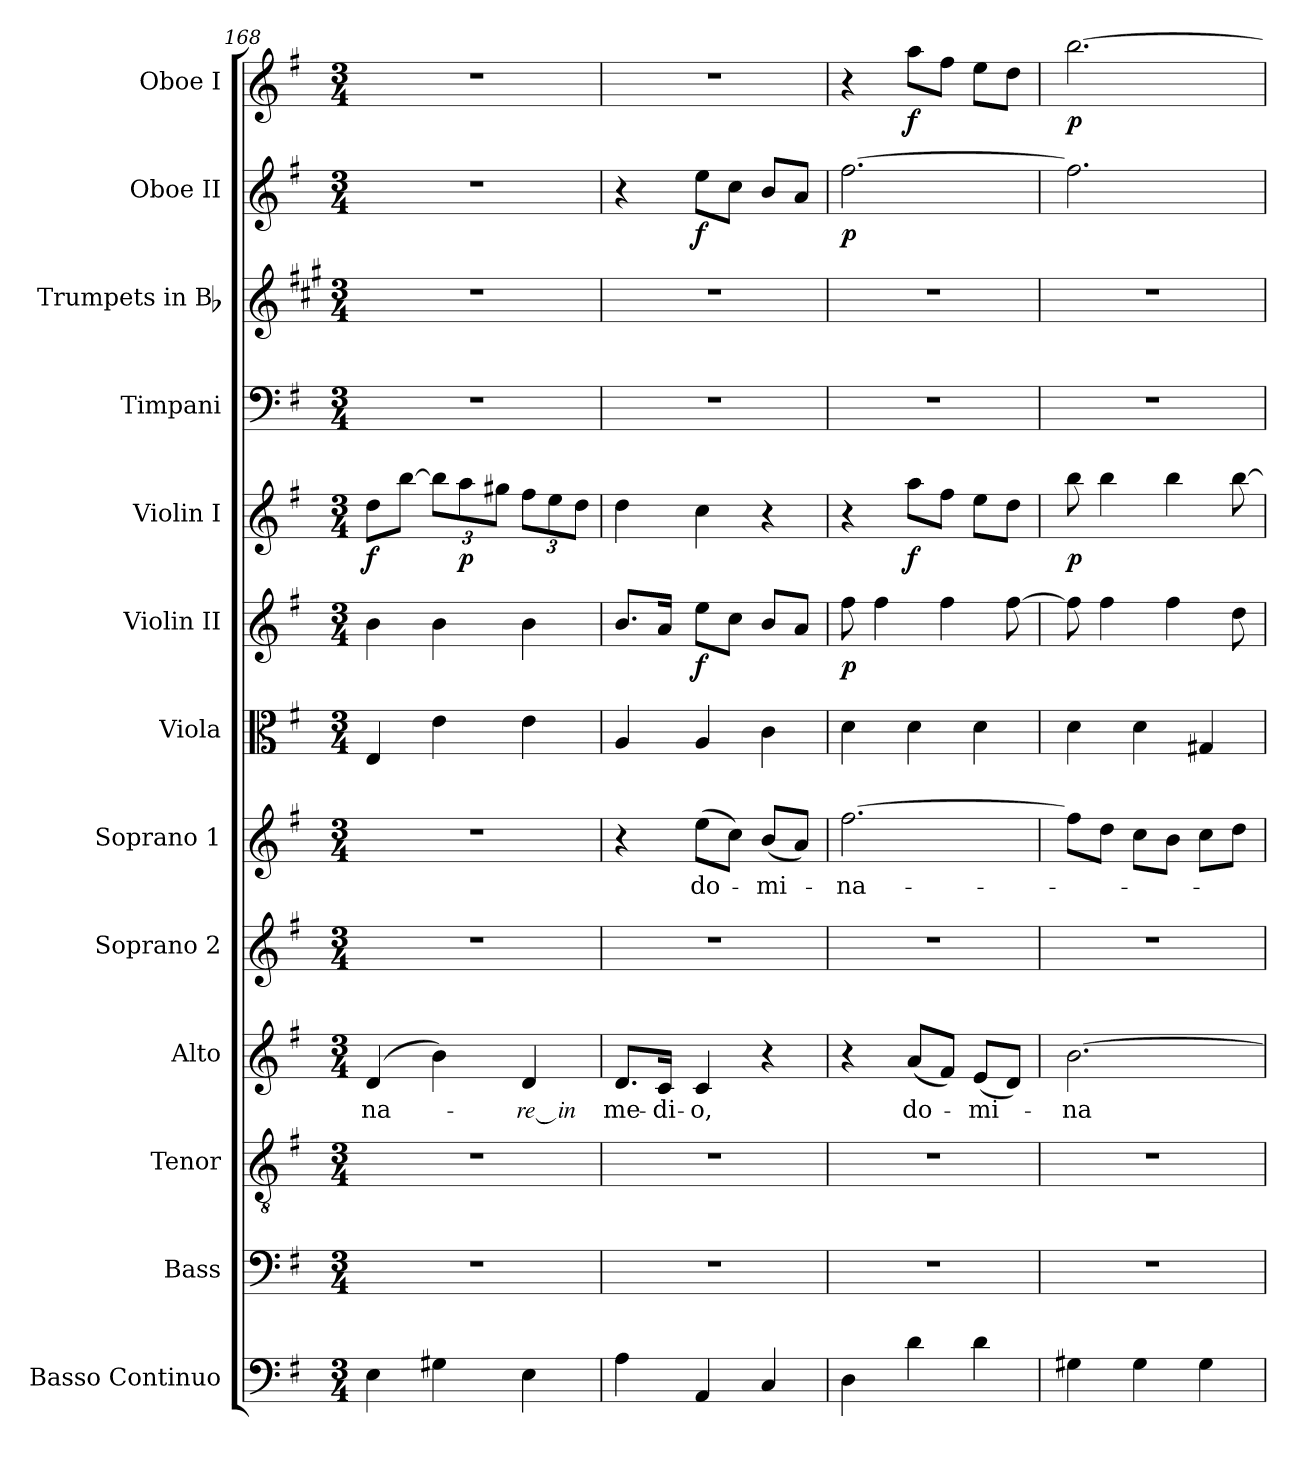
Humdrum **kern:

**kern	**kern	**kern	**kern	**text	**kern	**kern	**text	**kern	**kern	**dynam	**kern	**dynam	**kern	**kern	**kern	**dynam	**kern	**dynam
*part13	*part12	*part11	*part10	*part10	*part9	*part8	*part8	*part7	*part6	*part6	*part5	*part5	*part4	*part3	*part2	*part2	*part1	*part1
*staff13	*staff12	*staff11	*staff10	*staff10	*staff9	*staff8	*staff8	*staff7	*staff6	*staff6	*staff5	*staff5	*staff4	*staff3	*staff2	*staff2	*staff1	*staff1
*I"Basso Continuo	*I"Bass	*I"Tenor	*I"Alto	*	*I"Soprano 2	*I"Soprano 1	*	*I"Viola	*I"Violin II	*	*I"Violin I	*	*I"Timpani	*I"Trumpets in Bb	*I"Oboe II	*	*I"Oboe I	*
*I'BC	*I'B	*I'T	*I'A	*	*I'S	*I'S	*	*I'Vla.	*I'Vln. II	*	*I'Vln. I	*	*I'Timp.	*	*I'Ob. II	*	*I'Ob. I	*
*clefF4	*clefF4	*clefGv2	*clefG2	*	*clefG2	*clefG2	*	*clefC3	*clefG2	*	*clefG2	*	*clefF4	*clefG2	*clefG2	*	*clefG2	*
*	*	*	*	*	*	*	*	*	*	*	*	*	*	*ITrd1c2	*	*	*	*
*k[f#]	*k[f#]	*k[f#]	*k[f#]	*	*k[f#]	*k[f#]	*	*k[f#]	*k[f#]	*	*k[f#]	*	*k[f#]	*k[f#]	*k[f#]	*	*k[f#]	*
*G:	*G:	*G:	*G:	*	*G:	*G:	*	*G:	*G:	*	*G:	*	*G:	*G:	*G:	*	*G:	*
*M3/4	*M3/4	*M3/4	*M3/4	*	*M3/4	*M3/4	*	*M3/4	*M3/4	*	*M3/4	*	*M3/4	*M3/4	*M3/4	*	*M3/4	*
=168	=168	=168	=168	=168	=168	=168	=168	=168	=168	=168	=168	=168	=168	=168	=168	=168	=168	=168
!	!	!	!	!LO:LY:b	!	!	!	!	!	!	!	!LO:DY:b	!	!	!	!	!	!
4E\	2.r	2.r	(4d/	-na-	2.r	2.r	.	4E/	4b\	.	8dd\L	f	2.r	2.r	2.r	.	2.r	.
.	.	.	.	.	.	.	.	.	.	.	[8bb\J	.	.	.	.	.	.	.
4G#X\	.	.	4b\)	.	.	.	.	4e\	4b\	.	12bb\L]	.	.	.	.	.	.	.
!	!	!	!	!	!	!	!	!	!	!	!	!LO:DY:b	!	!	!	!	!	!
.	.	.	.	.	.	.	.	.	.	.	12aa\	p	.	.	.	.	.	.
.	.	.	.	.	.	.	.	.	.	.	12gg#X\J	.	.	.	.	.	.	.
!	!	!	!	!LO:LY:b	!	!	!	!	!	!	!	!	!	!	!	!	!	!
4E\	.	.	4d/	-re‿in	.	.	.	4e\	4b\	.	12ff#\L	.	.	.	.	.	.	.
.	.	.	.	.	.	.	.	.	.	.	12ee\	.	.	.	.	.	.	.
.	.	.	.	.	.	.	.	.	.	.	12dd\J	.	.	.	.	.	.	.
=169	=169	=169	=169	=169	=169	=169	=169	=169	=169	=169	=169	=169	=169	=169	=169	=169	=169	=169
!	!	!	!	!LO:LY:b	!	!	!	!	!	!	!	!	!	!	!	!	!	!
4A\	2.r	2.r	8.d/L	me-	2.r	4r	.	4A/	8.b/L	.	4dd\	.	2.r	2.r	4r	.	2.r	.
!	!	!	!	!LO:LY:b	!	!	!	!	!	!	!	!	!	!	!	!	!	!
.	.	.	16c/Jk	-di-	.	.	.	.	16a/Jk	.	.	.	.	.	.	.	.	.
!	!	!	!	!LO:LY:b	!	!	!LO:LY:b	!	!	!LO:DY:b	!	!	!	!	!	!LO:DY:b	!	!
4AA/	.	.	4c/	-o,	.	(8ee\L	do-	4A/	8ee\L	f	4cc\	.	.	.	8ee\L	f	.	.
.	.	.	.	.	.	8cc\J)	.	.	8cc\J	.	.	.	.	.	8cc\J	.	.	.
!	!	!	!	!	!	!	!LO:LY:b	!	!	!	!	!	!	!	!	!	!	!
4C/	.	.	4r	.	.	(<8b/L	-mi-	4c\	8b/L	.	4r	.	.	.	8b/L	.	.	.
.	.	.	.	.	.	8a/J)	.	.	8a/J	.	.	.	.	.	8a/J	.	.	.
!!LO:PB:g=z
=170	=170	=170	=170	=170	=170	=170	=170	=170	=170	=170	=170	=170	=170	=170	=170	=170	=170	=170
!	!	!	!	!	!	!	!LO:LY:b	!	!	!LO:DY:b	!	!	!	!	!	!LO:DY:b	!	!
4D\	2.r	2.r	4r	.	2.r	[2.ff#\	-na-	4d\	8ff#\	p	4r	.	2.r	2.r	[2.ff#\	p	4r	.
.	.	.	.	.	.	.	.	.	4ff#\	.	.	.	.	.	.	.	.	.
!	!	!	!	!LO:LY:b	!	!	!	!	!	!	!	!LO:DY:b	!	!	!	!	!	!LO:DY:b
4d\	.	.	(<8a/L	do-	.	.	.	4d\	.	.	8aa\L	f	.	.	.	.	8aa\L	f
.	.	.	8f#/J)	.	.	.	.	.	4ff#\	.	8ff#\J	.	.	.	.	.	8ff#\J	.
!	!	!	!	!LO:LY:b	!	!	!	!	!	!	!	!	!	!	!	!	!	!
4d\	.	.	(<8e/L	-mi-	.	.	.	4d\	.	.	8ee\L	.	.	.	.	.	8ee\L	.
.	.	.	8d/J)	.	.	.	.	.	[8ff#\	.	8dd\J	.	.	.	.	.	8dd\J	.
=171	=171	=171	=171	=171	=171	=171	=171	=171	=171	=171	=171	=171	=171	=171	=171	=171	=171	=171
!	!	!	!	!LO:LY:b	!	!	!	!	!	!	!	!LO:DY:b	!	!	!	!	!	!LO:DY:b
4G#X\	2.r	2.r	[2.b\	-na-	2.r	8ff#\L]	.	4d\	8ff#\]	.	8bb\	p	2.r	2.r	2.ff#\]	.	[2.bb\	p
.	.	.	.	.	.	8dd\J	.	.	4ff#\	.	4bb\	.	.	.	.	.	.	.
4G#\	.	.	.	.	.	8cc\L	.	4d\	.	.	.	.	.	.	.	.	.	.
.	.	.	.	.	.	8b\J	.	.	4ff#\	.	4bb\	.	.	.	.	.	.	.
4G#\	.	.	.	.	.	8cc\L	.	4G#X/	.	.	.	.	.	.	.	.	.	.
.	.	.	.	.	.	8dd\J	.	.	8dd\	.	[8bb\	.	.	.	.	.	.	.
=	=	=	=	=	=	=	=	=	=	=	=	=	=	=	=	=	=	=
*-	*-	*-	*-	*-	*-	*-	*-	*-	*-	*-	*-	*-	*-	*-	*-	*-	*-	*-
